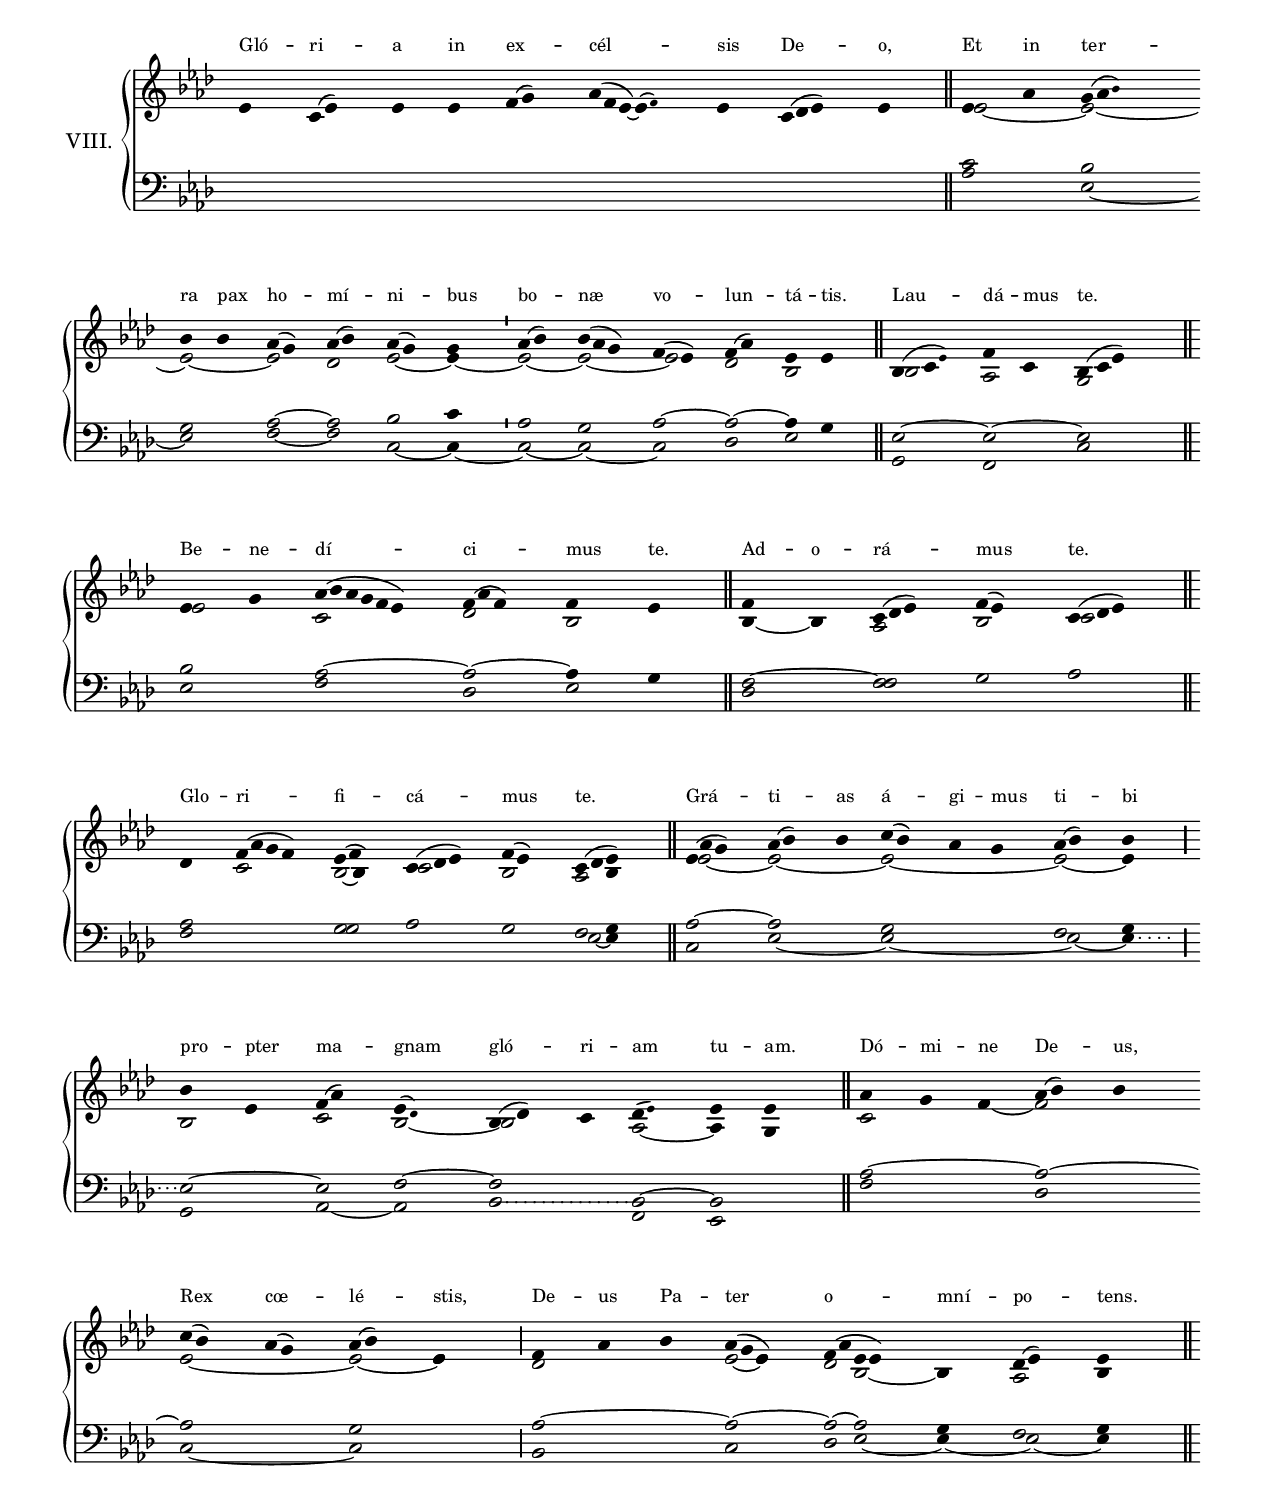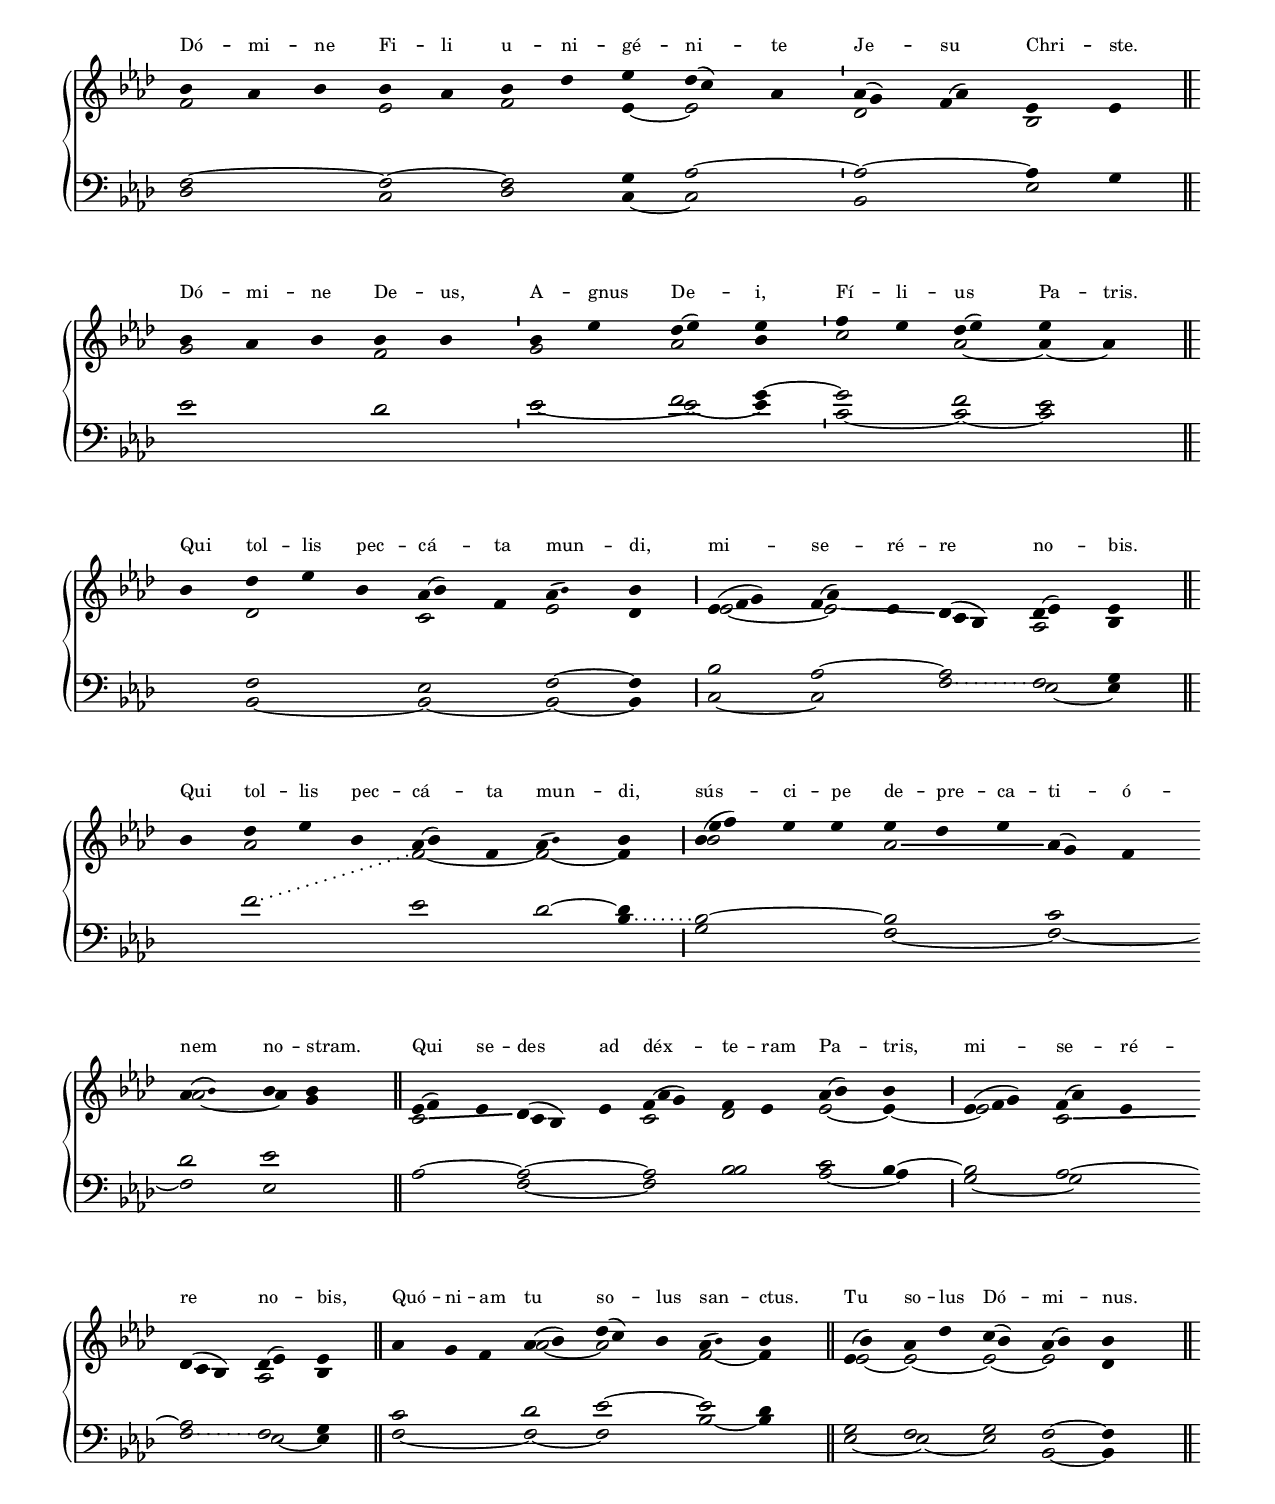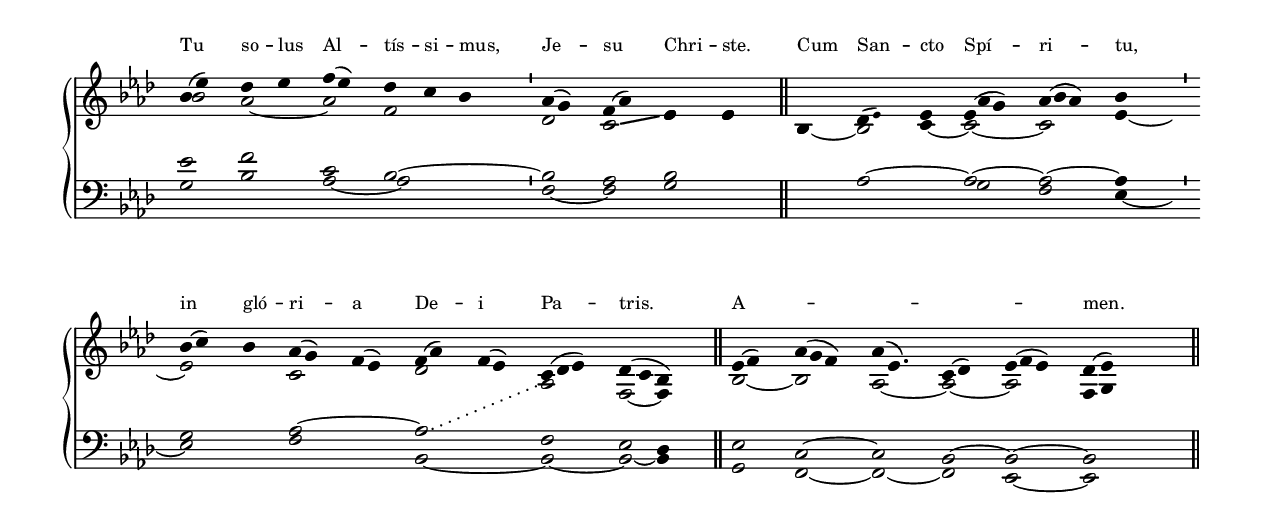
\version "2.18"
\include "gregorian.ly"
\include "noh2.ily"

%Page reference: page v.139
%(volume.page)

global = {
 \key ees \mixolydian
 \cadenzaOn 
 \override Glissando #'thickness = #2.0
 \override Glissando #'breakable = ##t
}

chantText = \lyricmode {
Gló -- ri -- a in ex -- cél -- sis De -- o, 
Et in ter -- ra pax ho -- mí -- ni -- bus bo -- næ vo -- lun -- tá -- tis. 
Lau -- dá -- mus te. 
Be -- ne -- dí -- ci -- mus te. 
Ad -- o -- rá -- mus te. 
Glo -- ri -- fi -- cá -- mus te. 
Grá -- ti -- as á -- gi -- mus ti -- bi 
pro -- pter ma -- gnam gló -- ri -- am tu -- am. 
Dó -- mi -- ne De -- us, Rex cœ -- lé -- stis, 
De -- us Pa -- ter o -- mní -- po -- tens. 
Dó -- mi -- ne Fi -- li u -- ni -- gé -- ni -- te Je -- su Chri -- ste. 
Dó -- mi -- ne De -- us, A -- gnus De -- i, Fí -- li -- us Pa -- tris. 
Qui tol -- lis pec -- cá -- ta mun -- di, 
mi -- se -- ré -- re no -- bis. 
Qui tol -- lis pec -- cá -- ta mun -- di, 
sús -- ci -- pe de -- pre -- ca -- ti -- ó -- nem no -- stram. 
Qui se -- des ad déx -- te -- ram Pa -- tris, 
mi -- se -- ré -- re no -- bis, 
Quó -- ni -- am tu so -- lus san -- ctus. 
Tu so -- lus Dó -- mi -- nus. 
Tu so -- lus Al -- tís -- si -- mus, Je -- su Chri -- ste. 
Cum San -- cto Spí -- ri -- tu, in gló -- ri -- a De -- i Pa -- tris. 
A -- _ _ _ _ men. }

chantMusic = {
\tieDown   ees'4 c'4 ( ees'4) ees'4 ees'4 f'4 ( g'4) aes'4 ( f'4 ees'4) ~ ees'4 ( \once \tweak #'font-size #-4 f' ) ees'4 c'4 ( des'4 ees'4) ees'4 \finalis
 ees'4 aes'4 g'4 ( aes'4 \once \tweak #'font-size #-4 bes' ) \forceBreak
 bes'4 bes'4 aes'4 ( g'4) aes'4 ( bes'4) aes'4 ( g'4) g'4 \divisioMinima
 aes'4 ( bes'4) bes'4 ( aes'4 g'4) f'4 ( ees'4) f'4 ( aes'4) ees'4 ees'4 \finalis
 bes4 ( c'4 \once \tweak #'font-size #-4 ees' ) f'4 c'4 bes4 ( c'4 ees'4) \finalis
 \forceBreak
 ees'4 g'4 aes'4 ( bes'4 aes'4 g'4 f'4 ees'4) f'4 ( aes'4 f'4) f'4 ees'4 \finalis
 f'4 bes4 c'4 ( des'4 ees'4) f'4 ( ees'4) c'4 ( des'4 ees'4) \finalis
 \forceBreak
 des'4 f'4 ( aes'4 g'4 f'4) ees'4 ( f'4 bes4) c'4 ( des'4 ees'4) f'4 ( ees'4) c'4 ( des'4 ees'4) \finalis
 ees'4 ( aes'4 g'4) aes'4 ( bes'4) bes'4 c''4 ( bes'4) aes'4 g'4 aes'4 ( bes'4) bes'4 \divisioMaior
 \forceBreak
 bes'4 ees'4 f'4 ( aes'4) ees'4 ( \once \tweak #'font-size #-4 des' ) bes4 ( des'4) c'4 des'4 ( \once \tweak #'font-size #-4 ees' ) ees'4 ees'4 \finalis
 aes'4 g'4 f'4 aes'4 ( bes'4) bes'4  \forceBreak
 c''4 ( bes'4) aes'4 ( g'4) aes'4 ( bes'4) ees'4 \divisioMaior
 f'4 aes'4 bes'4 aes'4 ( g'4 ees'4) f'4 ( aes'4 ees'4 ees'4) bes4 des'4 ( ees'4) ees'4 \finalis
 \forceBreak
 bes'4 aes'4 bes'4 bes'4 aes'4 bes'4 des''4 ees''4 des''4 ( c''4) aes'4 \divisioMinima
 aes'4 ( g'4) f'4 ( aes'4) ees'4 ees'4 \finalis
 \forceBreak
 bes'4 aes'4 bes'4 bes'4 bes'4 \divisioMinima
 bes'4 ees''4 des''4 ( ees''4) ees''4 \divisioMinima
 f''4 ees''4 des''4 ( ees''4) ees''4 aes'4 \finalis
 \forceBreak
 bes'4 des''4 ees''4 bes'4 aes'4 ( bes'4) f'4 aes'4 ( \once \tweak #'font-size #-4 bes' ) bes'4 \divisioMaior
 ees'4 ( f'4 g'4) f'4 ( aes'4) ees'4 des'4 ( c'4 bes4) des'4 ( ees'4) ees'4 \finalis
 \forceBreak
 bes'4 des''4 ees''4 bes'4 aes'4 ( bes'4) f'4 aes'4 ( \once \tweak #'font-size #-4 bes' ) bes'4 \divisioMaior
 bes'4 ( ees''4 f''4) ees''4 ees''4 ees''4 des''4 ees''4 aes'4 ( g'4) f'4 \forceBreak
 aes'4 ( \once \tweak #'font-size #-4 bes' ) bes'4 bes'4 \finalis
 ees'4 ( f'4) ees'4 des'4 ( c'4 bes4) ees'4 f'4 ( aes'4 g'4) f'4 ees'4 aes'4 ( bes'4) bes'4 \divisioMaior
 ees'4 ( f'4 g'4) f'4 ( aes'4) ees'4 \forceBreak
 des'4 ( c'4 bes4) des'4 ( ees'4) ees'4 \finalis
 aes'4 g'4 f'4 aes'4 ( bes'4) des''4 ( c''4) bes'4 aes'4 ( \once \tweak #'font-size #-4 bes' ) bes'4 \finalis
 ees'4 ( bes'4) aes'4 des''4 c''4 ( bes'4) aes'4 ( bes'4) bes'4 \finalis
 \forceBreak
 bes'4 ( ees''4) des''4 ees''4 f''4 ( ees''4) des''4 c''4 bes'4 \divisioMinima
 aes'4 ( g'4) f'4 ( aes'4) ees'4 ees'4 \finalis
 bes4 des'4 ( \once \tweak #'font-size #-4 ees' ) ees'4 ees'4 ( aes'4 g'4) aes'4 ( bes'4 aes'4) bes'4 \divisioMinima
 \forceBreak
 bes'4 ( c''4) bes'4 aes'4 ( g'4) f'4 ( ees'4) f'4 ( aes'4) f'4 ( ees'4) c'4 ( des'4 ees'4) des'4 ( c'4 bes4) \finalis
 ees'4 ( f'4) aes'4 ( g'4 f'4) aes'4 ( ees'4.) c'4 ( des'4) ees'4 ( f'4 ees'4) des'4 ( ees'4) \finalis

}

altoMusic = {
r2*17/2 \finalis
ees'2 ~ ees'2*3/2 ~ ees'2 ~ ees'2 des'2 ees'2 ~ ees'4 ~ \divisioMinima
ees'2 ~ ees'2*3/2 ~ ees'2 des'2 bes2 \finalis
bes2*3/2 aes2 g2*3/2 \finalis
ees'2 c'2*6/2 des'2*3/2 bes2 \finalis
bes4 ~ bes4 aes2*3/2 bes2 c'2*3/2 \finalis
r4 c'2*4/2 bes2 ~ bes4 c'2*3/2 bes2 aes2 bes4 \finalis
ees'2*3/2 ~ ees'2*3/2 ~ ees'2*4/2 ~ ees'2 ~ ees'4 \divisioMaior
bes2 c'2 bes2 ~ bes2*3/2 aes2 ~ aes4 g4 \finalis
c'2 f'4 ~ f'2*3/2 ees'2*4/2 ~ ees'2 ~ ees'4 \divisioMaior
des'2*3/2 ees'2 ~ ees'4 des'2 bes2 ~ bes4 aes2 bes4 \finalis
f'2*3/2 ees'2 f'2 ees'4 ~ ees'2*3/2 \divisioMinima
des'2*4/2 bes2 \finalis
g'2*3/2 f'2 \divisioMinima
g'2 aes'2 bes'4 \divisioMinima
c''2 aes'2 ~ aes'4 ~ aes'4 \finalis
r4 des'2*3/2 c'2*3/2 ees'2 des'4 \divisioMaior
ees'2*3/2 ~ ees'2*3/2 -\tweak Glissando.Y-offset #-0.8 \glissando des'4 c'4 bes4 aes2 bes4 \finalis
r4 aes'2*3/2 f'2*3/2 ~ f'2 ~ f'4 \divisioMaior
bes'2*5/2 aes'2*3/2 -\tweak Glissando.Y-offset #-0.8 \glissando aes'4 r2 aes'2 ~ aes'4 g'4 \finalis
c'2*3/2 -\tweak Glissando.Y-offset #-0.8 \glissando des'4 r2*3/2 c'2*3/2 des'2 ees'2 ~ ees'4 ~ \divisioMaior
\once \override Glissando.breakable = ##t 
\once \override Glissando.after-line-breaking = ##t
ees'2*3/2 c'2*3/2 -\tweak Glissando.Y-offset #-0.8 \glissando \forceBreak des'4 r2 aes2 bes4 \finalis
r2*3/2 aes'2 ~ aes'2*3/2 f'2 ~ f'4 \finalis
ees'2 ~ ees'2 ~ ees'2 ~ ees'2 des'4 \finalis
bes'2 aes'2 ~ aes'2 f'2*3/2 \divisioMinima
des'2 c'2 -\tweak Glissando.Y-offset #-0.8 \glissando ees'4 ees'4 \finalis
bes4 ~ bes2 c'4 ~ c'2*3/2 ~ c'2*3/2 ees'4 ~ \divisioMinima
ees'2*3/2 c'2*4/2 des'2*4/2 aes2*3/2 f2 ~ f4 \finalis
bes2 ~ bes2*3/2 aes2*5/4 ~ aes2 ~ aes2*3/2 f4 g4 \finalis
}

tenorMusic = {
r2*17/2 \finalis
c'2 bes2*3/2 g2 aes2 ~ aes2 bes2 c'4 \divisioMinima
aes2 g2*3/2 aes2 ~ aes2 ~ aes4 g4 \finalis
ees2*3/2 ~ ees2 ~ ees2*3/2 \finalis
bes2 aes2*6/2 ~ aes2*3/2 ~ aes4 g4 \finalis
f2 ~ f2*3/2 g2 aes2*3/2 \finalis
aes2*5/2 g2*3/2 aes2*3/2 g2 f2 g4 \finalis
aes2*3/2 ~ aes2*3/2 g2*4/2 f2 g4 \divisioMaior
ees2 ~ ees2 f2 ~ f2*3/2 bes,2 ~ bes,2 \finalis
aes2*3/2 ~ aes2*3/2 ~ aes2*4/2 g2*3/2 \divisioMaior
aes2*3/2 ~ aes2*3/2 ~ aes2 ~ aes2 g4 f2 g4 \finalis
f2*3/2 ~ f2 ~ f2 g4 aes2*3/2 ~ \divisioMinima
aes2*4/2 ~ aes4 g4 \finalis
ees'2*3/2 des'2 \divisioMinima
ees'2 f'2 g'4 ~ \divisioMinima
g'2 f'2 ees'2 \finalis
r4 f2*3/2 ees2*3/2 f2 ~ f4 \divisioMaior
bes2*3/2 aes2*3/2 ~ aes2*3/2 f2 g4 \finalis
r4 f'2*3/2 ees'2*3/2 des'2 ~ des'4 \divisioMaior
bes2*5/2 ~ bes2*3/2 c'2*3/2 des'2 ees'2 \finalis
aes2*3/2 ~ aes2*4/2 ~ aes2*3/2 \shiftRight bes2 c'2 bes4 ~ \divisioMaior
bes2*3/2 aes2*3/2 ~ aes2*3/2 f2 g4 \finalis
c'2*3/2 des'2 ees'2*3/2 ~ ees'2 des'4 \finalis
g2 f2 g2 f2 ~ f4 \finalis
ees'2 f'2 c'2 bes2*3/2 ~ \divisioMinima
bes2 aes2 bes2 \finalis
r4 aes2*3/2 ~ aes2*3/2 ~ aes2*3/2 ~ aes4 \divisioMinima
g2*3/2 aes2*4/2 ~ aes2*4/2 f2*3/2 ees2 des4 \finalis
ees2 c2*3/2 ~ c2*5/4 bes,2 ~ bes,2*3/2 ~ bes,2 \finalis
}

bassMusic = {
r2*17/2 \finalis
aes2 ees2*3/2 ~ ees2 f2 ~ f2 c2 ~ c4 ~ \divisioMinima
c2 ~ c2*3/2 ~ c2 des2 ees2 \finalis
g,2*3/2 f,2 c2*3/2 \finalis
ees2 f2*6/2 des2*3/2 ees2 \finalis
des2 \shiftRight f2*8/2 \finalis
f2*5/2 \shiftRight g2*8/2 ees2 ~ ees4 \finalis
c2*3/2 ees2*3/2 ~ ees2*4/2 ~ ees2 ~ ees4 \divisioMaior
g,2 aes,2 ~ aes,2 bes,2*3/2 f,2 ees,2 \finalis
f2*3/2 des2*3/2 c2*4/2 ~ c2*3/2 \divisioMaior
bes,2*3/2 c2*3/2 des2 ees2 ~ ees4 ~ ees2 ~ ees4 \finalis
des2*3/2 c2 des2 c4 ~ c2*3/2 \divisioMinima
bes,2*4/2 ees2 \finalis
r2*5/2 ees'2 ~ ees'2 ~ ees'4 \divisioMinima
c'2 ~ c'2 ~ c'2 \finalis
r4 bes,2*3/2 ~ bes,2*3/2 ~ bes,2 ~ bes,4 \divisioMaior
c2*3/2 ~ c2*3/2 f2*3/2 ees2 ~ ees4 \finalis
r2*9/2 bes4 \divisioMaior
g2*5/2 f2*3/2 ~ f2*3/2 ~ f2 ees2 \finalis
r2*3/2 f2*4/2 ~ f2*3/2 bes2 aes2 ~ aes4 \divisioMaior
g2*3/2 ~ g2*3/2 f2*3/2 ees2 ~ ees4 \finalis
f2*3/2 ~ f2 ~ f2*3/2 bes2 ~ bes4 \finalis
ees2 ~ ees2 ~ ees2 bes,2 ~ bes,4 \finalis
g2 bes2 aes2 ~ aes2*3/2 \divisioMinima
f2 ~ f2 g2 \finalis
r2*4/2 g2*3/2 f2*3/2 ees4 ~ \divisioMinima
ees2*3/2 f2*4/2 bes,2*4/2 ~ bes,2*3/2 ~ bes,2 ~ bes,4 \finalis
g,2 f,2*3/2 ~ f,2*5/4 ~ f,2 ees,2*3/2 ~ ees,2 \finalis
}

voiceLines = {
\voiceLineStyle


s2*101/2
\allowVoiceLineBreak
\voiceLine "down" "down" ees2*1/2 ees2*1/2


s2*5/2
\allowVoiceLineBreak
\voiceLine "down" "down" bes,2*3/2 bes,2*1/2


s2*79/2
\allowVoiceLineBreak
\voiceLine "down" "down" f2*3/2 f2*1/2


s2*3/2
\allowVoiceLineBreak
\voiceLine "down" "up" f'2*3/2 f'2*1/2


s2*4/2
\allowVoiceLineBreak
\voiceLine "down" "down" bes2*1/2 bes2*1/2


s2*35/2
\allowVoiceLineBreak
\voiceLine "down" "down" f2*3/2 f2*1/2


s2*55/2
\allowVoiceLineBreak
\voiceLine "down" "up" aes2*4/2 aes2*0

%s2*0/2
%\allowVoiceLineBreak
%\voiceLine "down" "up" aes2*3/2 aes2*1/2

}

\score{
  <<
    \new Lyrics
    \new GrandStaff <<
      \set GrandStaff.autoBeaming = ##f
      \set GrandStaff.instrumentName = \markup \center-column {
        "VIII."
      }
      \new Staff = up <<
        \new Voice = "chant" {
          \voiceOne \global \chantMusic
        }
        \new Voice {
          \voiceTwo \global \altoMusic
        }
      >>

      \new Staff = down <<
        \clef bass
        \new Voice {
          \voiceOne \global \tenorMusic
        }
        \new Voice {
          \voiceTwo \global \bassMusic
        }
	\new Voice {
        \voiceThree \global \voiceLines
        }
      >>
    >>
    \context Lyrics {
      \lyricsto chant {
      \chantText
    }
    }
  >>
  \layout{
  }
  
}
